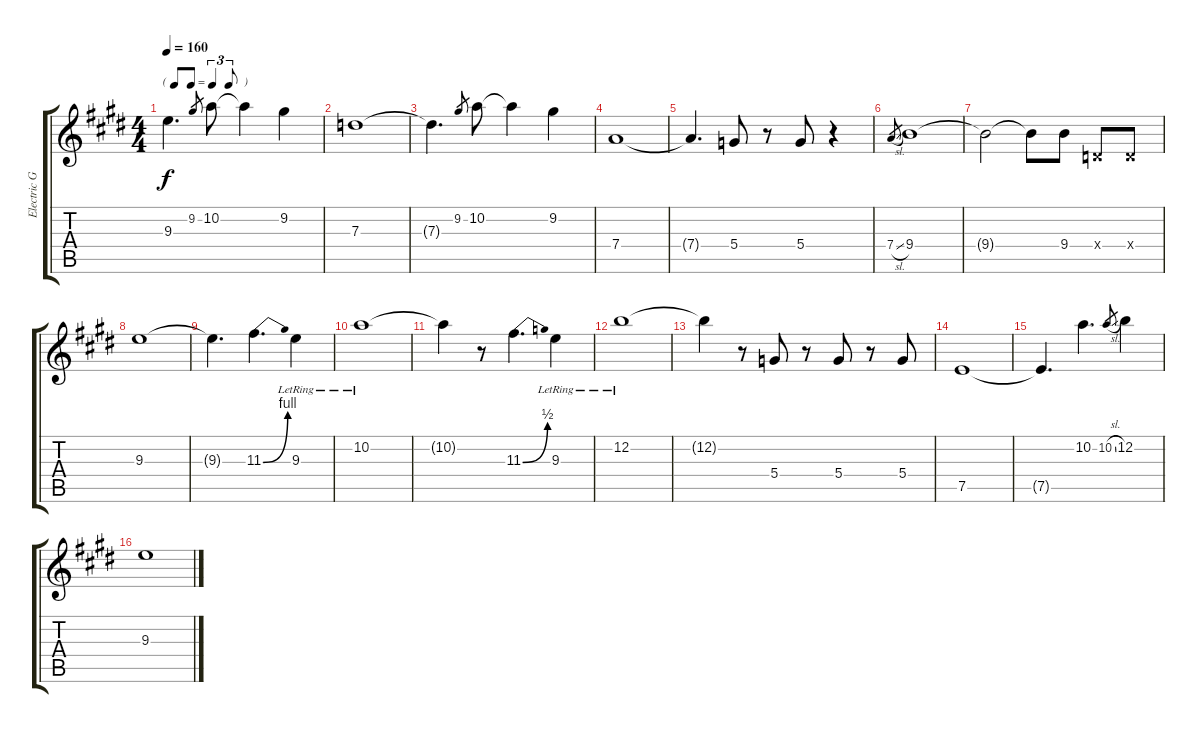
\track ("Electric Guitar" "Electric G") {instrument overdrivenguitar}
\staff {score tabs}
\tuning (E4 B3 G3 D3 A2 E2) {hide}
\ts (4 4)
\tf triplet8th
\tempo 160
\clef g2
\ks e
9.3{t}.4{d dy f} 9.2.8{gr} 10.2.8 10.2{t}.4 9.2.4 |
7.3.1 |
7.3{t}.4{d} 9.2.8{gr} 10.2.8 10.2{t}.4 9.2.4 |
7.4.1 |
7.4{t}.4{d} 5.4.8 r.8 5.4.8 r.4 |
7.4{sl}.8{gr} 9.4.1 |
9.4{t}.2 9.4{t}.8 9.4.8 0.4{x}.8 0.4{x}.8 |
9.3.1 |
9.3{t}.4{d} 11.3{be (bend 0 0 60 4)}.4{d} 9.3{lr}.4 |
10.2{lr}.1 |
10.2{t}.4 r.8 11.3{be (bend 0 0 60 2)}.4{d} 9.3{lr}.4 |
12.2{lr}.1 |
12.2{t}.4 r.8 5.4.8 r.8 5.4.8 r.8 5.4.8 |
7.5.1 |
7.5{t}.4{d} 10.2.4{d} 10.2{sl}.8{gr} 12.2.4 |
9.3.1
